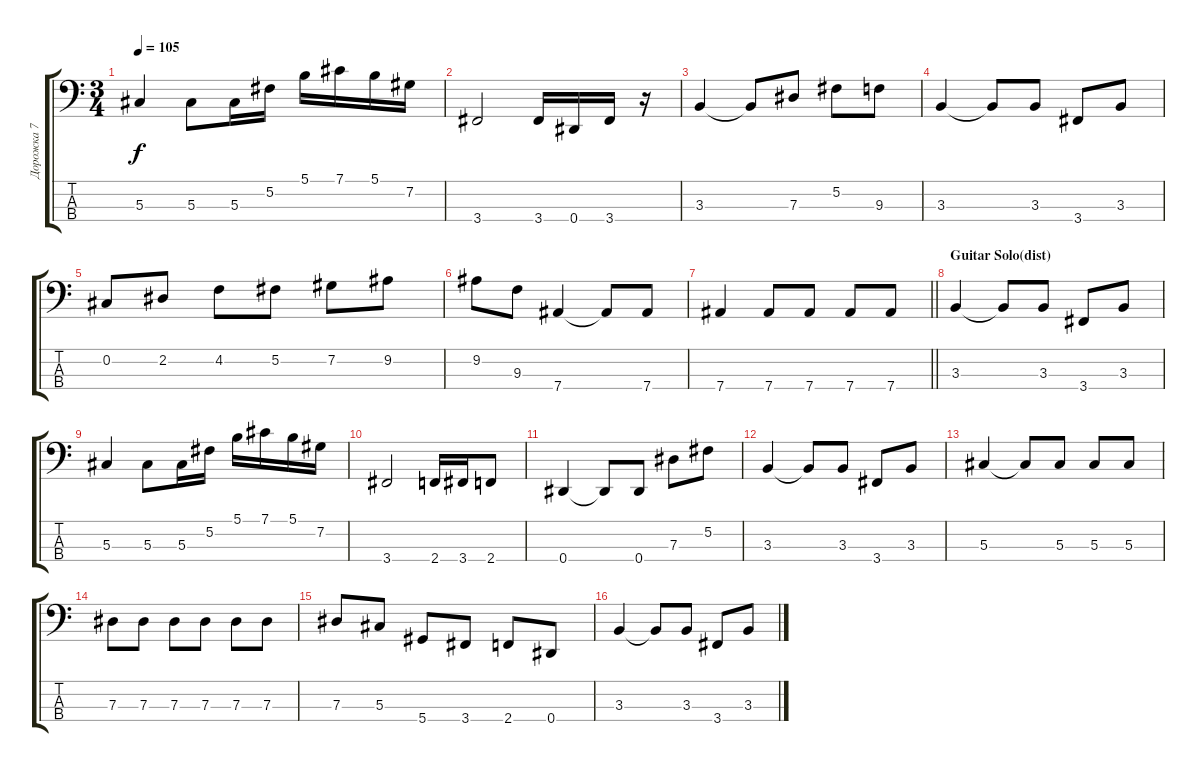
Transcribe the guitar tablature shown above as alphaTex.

\track ("Дорожка 7" "Дорожка 7") {instrument electricbassfinger}
\staff {score tabs}
\tuning (Gb2 Db2 Ab1 Eb1) {hide}
\ts (3 4)
\tempo 105
\clef f4
\ks c
5.3.4{dy f} 5.3.8 5.3.16 5.2.16 5.1.16 7.1.16 5.1.16 7.2.16 |
3.4.2 3.4.16 0.4.16 3.4.16 r.16 |
3.3.4 3.3{t}.8 7.3.8 5.2.8 9.3.8 |
3.3.4 3.3{t}.8 3.3.8 3.4.8 3.3.8 |
0.2.8 2.2.8 4.2.8 5.2.8 7.2.8 9.2.8 |
9.2.8 9.3.8 7.4.4 7.4{t}.8 7.4.8 |
\barLineRight lightlight
7.4.4 7.4.8 7.4.8 7.4.8 7.4.8 |
\section ("" "Guitar Solo(dist)")
3.3.4 3.3{t}.8 3.3.8 3.4.8 3.3.8 |
5.3.4 5.3.8 5.3.16 5.2.16 5.1.16 7.1.16 5.1.16 7.2.16 |
3.4.2 2.4.16 3.4.16 2.4.8 |
0.4.4 0.4{t}.8 0.4.8 7.3.8 5.2.8 |
3.3.4 3.3{t}.8 3.3.8 3.4.8 3.3.8 |
5.3.4 5.3{t}.8 5.3.8 5.3.8 5.3.8 |
7.3.8 7.3.8 7.3.8 7.3.8 7.3.8 7.3.8 |
7.3.8 5.3.8 5.4.8 3.4.8 2.4.8 0.4.8 |
3.3.4 3.3{t}.8 3.3.8 3.4.8 3.3.8
